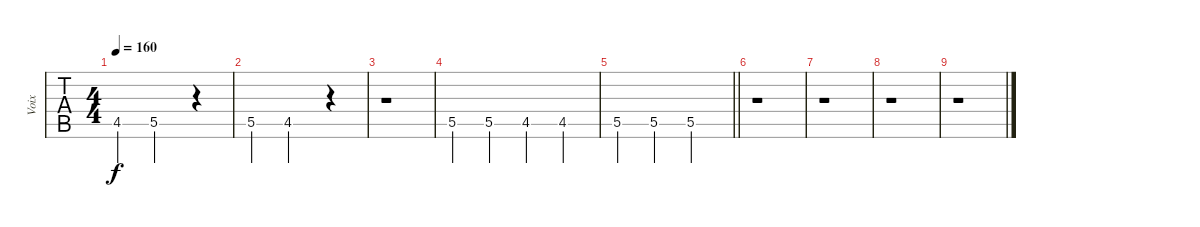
\track ("Voix" "Voix") {instrument flute}
\staff {tabs}
\tuning (E4 B3 G3 D3 A2 E2) {hide}
\ts (4 4)
\tempo 160
\clef g2
\ks c
4.5{t}.4{dy f} 5.5.2 r.4 |
5.5.4 4.5.2 r.4 |
r.1 |
5.5{st}.4 5.5{st}.4 4.5{st}.4 4.5{st}.4 |
\barLineRight lightlight
5.5{st}.4 5.5{st}.4 5.5{st}.2 |
r.1 |
r.1 |
r.1 |
r.1
